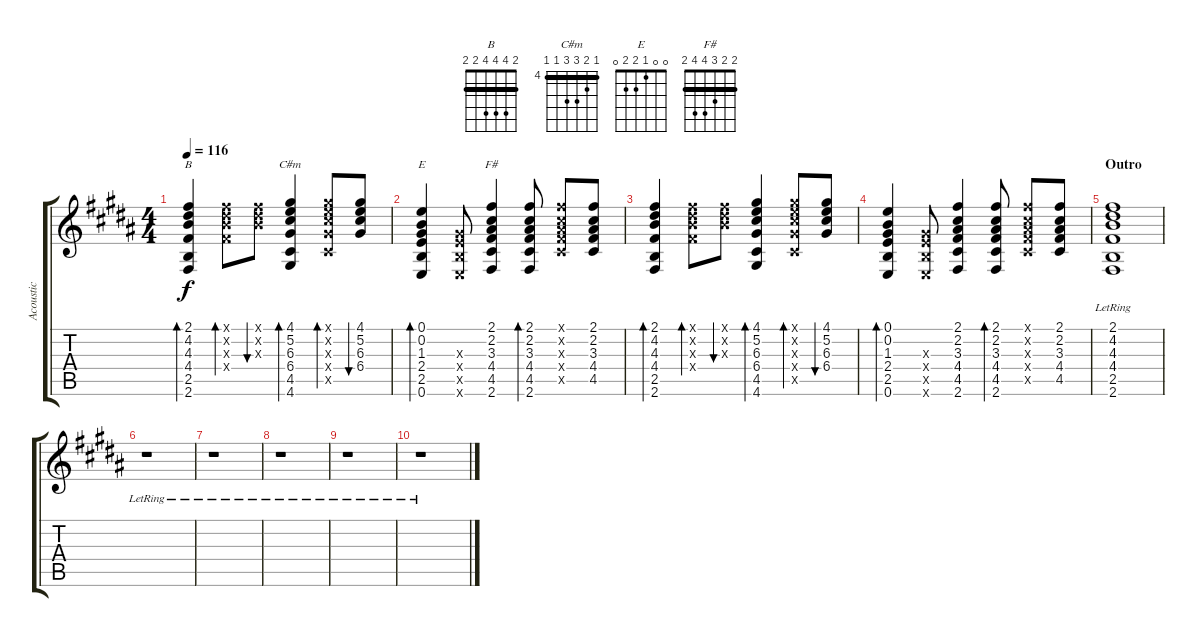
\track ("Acoustic" "Acoustic") {instrument acousticguitarsteel}
\staff {score tabs}
\tuning (E4 B3 G3 D3 A2 E2) {hide}
\chord ("B" 2 4 4 4 2 2) {barre 2}
\chord ("C#m" 4 5 6 6 4 4) {firstfret 4 barre 4}
\chord ("E" 0 0 1 2 2 0)
\chord ("F#" 2 2 3 4 4 2) {barre 2}
\ts (4 4)
\tempo 116
\clef g2
\ks b
(2.1 4.2 4.3 4.4 2.5 2.6).4{bd 30 ch "B" dy f} (2.1{x} 4.2{x} 4.3{x} 4.4{x}).8{bd 30} (2.1{x} 4.2{x} 4.3{x}).8{bu 30} (4.1 5.2 6.3 6.4 4.5 4.6).4{bd 30 ch "C#m"} (4.1{x} 5.2{x} 6.3{x} 6.4{x} 4.5{x}).8{bd 30} (4.1 5.2 6.3 6.4).8{bu 30} |
(0.1 0.2 1.3 2.4 2.5 0.6).4{bd 30 ch "E"} (1.3{x} 2.4{x} 2.5{x} 0.6{x}).8 (2.1 2.2 3.3 4.4 4.5 2.6).4{ch "F#"} (2.1 2.2 3.3 4.4 4.5 2.6).8{bd 30} (2.1{x} 2.2{x} 3.3{x} 4.4{x} 4.5{x}).8 (2.1 2.2 3.3 4.4 4.5).8 |
(2.1 4.2 4.3 4.4 2.5 2.6).4{bd 30} (2.1{x} 4.2{x} 4.3{x} 4.4{x}).8{bd 30} (2.1{x} 4.2{x} 4.3{x}).8{bu 30} (4.1 5.2 6.3 6.4 4.5 4.6).4{bd 30} (4.1{x} 5.2{x} 6.3{x} 6.4{x} 4.5{x}).8{bd 30} (4.1 5.2 6.3 6.4).8{bu 30} |
(0.1 0.2 1.3 2.4 2.5 0.6).4{bd 30} (1.3{x} 2.4{x} 2.5{x} 0.6{x}).8 (2.1 2.2 3.3 4.4 4.5 2.6).4 (2.1 2.2 3.3 4.4 4.5 2.6).8{bd 30} (2.1{x} 2.2{x} 3.3{x} 4.4{x} 4.5{x}).8 (2.1 2.2 3.3 4.4 4.5).8 |
\section ("" "Outro")
(2.1{lr} 4.2 4.3 4.4 2.5 2.6).1 |
r.1 |
r.1 |
r.1 |
r.1 |
r.1
